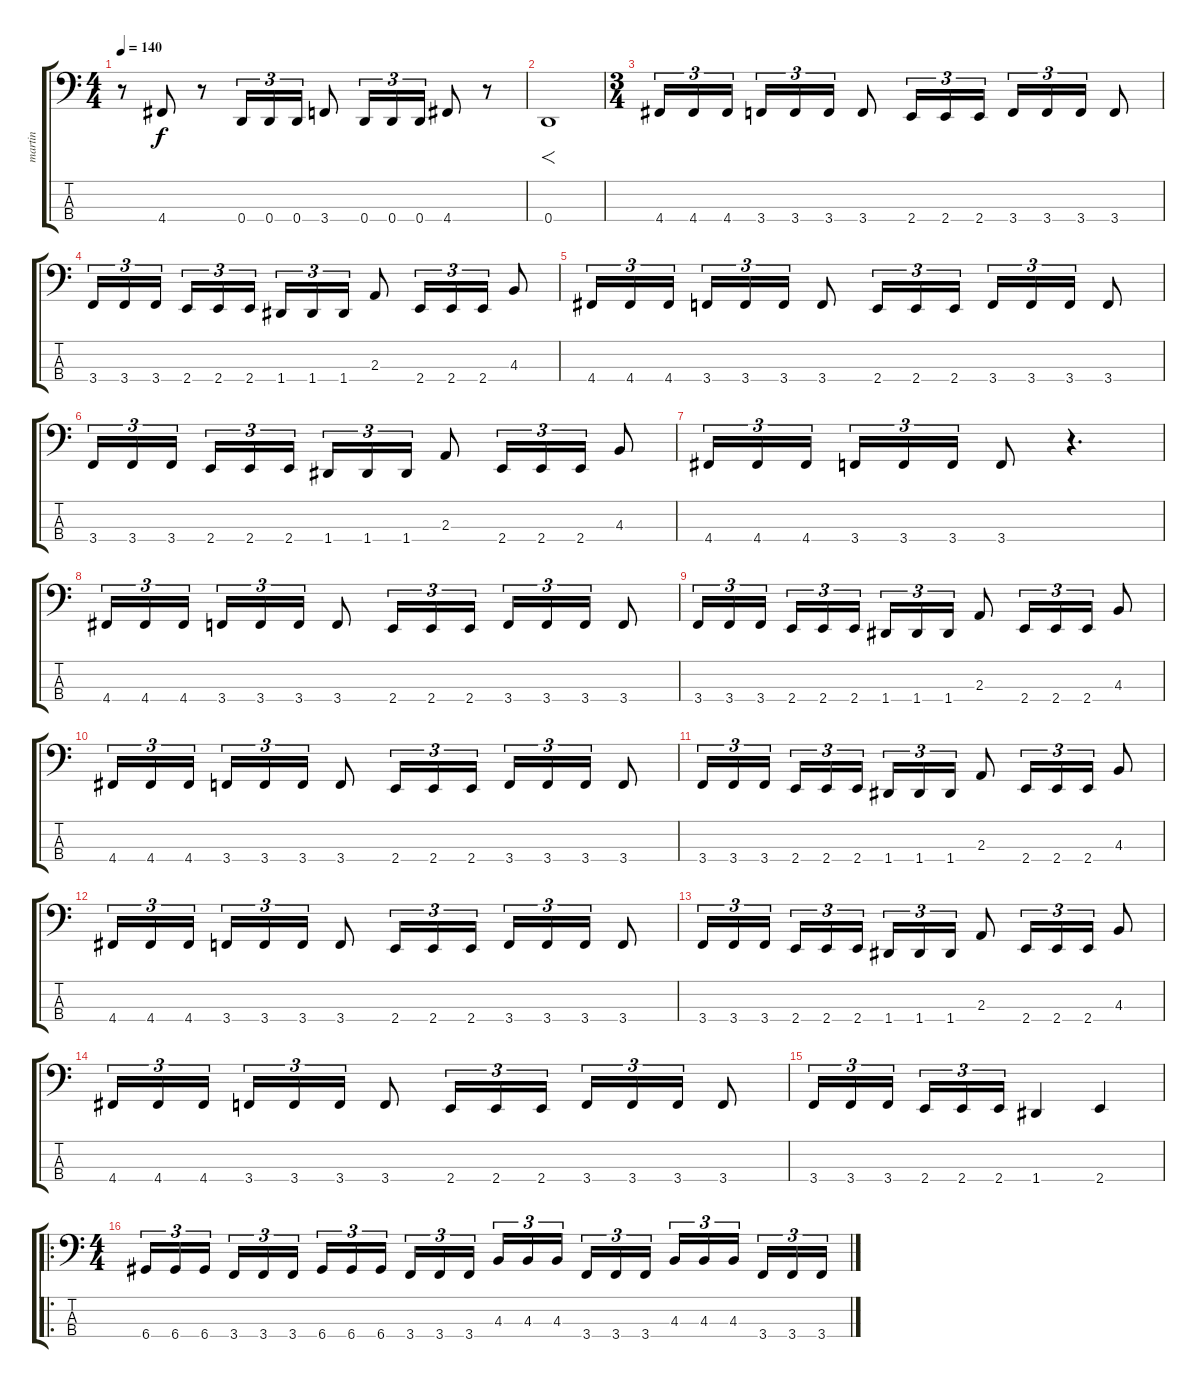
\track ("martin" "martin") {instrument electricbasspick}
\staff {score tabs}
\tuning (F2 C2 G1 D1) {hide}
\ts (4 4)
\tempo 140
\clef f4
\ks c
r.8{dy f} 4.4.8 r.8 0.4.16{tu (3 2)} 0.4.16{tu (3 2)} 0.4.16{tu (3 2)} 3.4.8 0.4.16{tu (3 2)} 0.4.16{tu (3 2)} 0.4.16{tu (3 2)} 4.4.8 r.8 |
0.4.1{f} |
\ts (3 4)
\section ("" "")
4.4.16{tu (3 2)} 4.4.16{tu (3 2)} 4.4.16{tu (3 2)} 3.4.16{tu (3 2)} 3.4.16{tu (3 2)} 3.4.16{tu (3 2)} 3.4.8 2.4.16{tu (3 2)} 2.4.16{tu (3 2)} 2.4.16{tu (3 2)} 3.4.16{tu (3 2)} 3.4.16{tu (3 2)} 3.4.16{tu (3 2)} 3.4.8 |
3.4.16{tu (3 2)} 3.4.16{tu (3 2)} 3.4.16{tu (3 2)} 2.4.16{tu (3 2)} 2.4.16{tu (3 2)} 2.4.16{tu (3 2)} 1.4.16{tu (3 2)} 1.4.16{tu (3 2)} 1.4.16{tu (3 2)} 2.3.8 2.4.16{tu (3 2)} 2.4.16{tu (3 2)} 2.4.16{tu (3 2)} 4.3.8 |
4.4.16{tu (3 2)} 4.4.16{tu (3 2)} 4.4.16{tu (3 2)} 3.4.16{tu (3 2)} 3.4.16{tu (3 2)} 3.4.16{tu (3 2)} 3.4.8 2.4.16{tu (3 2)} 2.4.16{tu (3 2)} 2.4.16{tu (3 2)} 3.4.16{tu (3 2)} 3.4.16{tu (3 2)} 3.4.16{tu (3 2)} 3.4.8 |
3.4.16{tu (3 2)} 3.4.16{tu (3 2)} 3.4.16{tu (3 2)} 2.4.16{tu (3 2)} 2.4.16{tu (3 2)} 2.4.16{tu (3 2)} 1.4.16{tu (3 2)} 1.4.16{tu (3 2)} 1.4.16{tu (3 2)} 2.3.8 2.4.16{tu (3 2)} 2.4.16{tu (3 2)} 2.4.16{tu (3 2)} 4.3.8 |
4.4.16{tu (3 2)} 4.4.16{tu (3 2)} 4.4.16{tu (3 2)} 3.4.16{tu (3 2)} 3.4.16{tu (3 2)} 3.4.16{tu (3 2)} 3.4.8 r.4{d} |
4.4.16{tu (3 2)} 4.4.16{tu (3 2)} 4.4.16{tu (3 2)} 3.4.16{tu (3 2)} 3.4.16{tu (3 2)} 3.4.16{tu (3 2)} 3.4.8 2.4.16{tu (3 2)} 2.4.16{tu (3 2)} 2.4.16{tu (3 2)} 3.4.16{tu (3 2)} 3.4.16{tu (3 2)} 3.4.16{tu (3 2)} 3.4.8 |
3.4.16{tu (3 2)} 3.4.16{tu (3 2)} 3.4.16{tu (3 2)} 2.4.16{tu (3 2)} 2.4.16{tu (3 2)} 2.4.16{tu (3 2)} 1.4.16{tu (3 2)} 1.4.16{tu (3 2)} 1.4.16{tu (3 2)} 2.3.8 2.4.16{tu (3 2)} 2.4.16{tu (3 2)} 2.4.16{tu (3 2)} 4.3.8 |
4.4.16{tu (3 2)} 4.4.16{tu (3 2)} 4.4.16{tu (3 2)} 3.4.16{tu (3 2)} 3.4.16{tu (3 2)} 3.4.16{tu (3 2)} 3.4.8 2.4.16{tu (3 2)} 2.4.16{tu (3 2)} 2.4.16{tu (3 2)} 3.4.16{tu (3 2)} 3.4.16{tu (3 2)} 3.4.16{tu (3 2)} 3.4.8 |
3.4.16{tu (3 2)} 3.4.16{tu (3 2)} 3.4.16{tu (3 2)} 2.4.16{tu (3 2)} 2.4.16{tu (3 2)} 2.4.16{tu (3 2)} 1.4.16{tu (3 2)} 1.4.16{tu (3 2)} 1.4.16{tu (3 2)} 2.3.8 2.4.16{tu (3 2)} 2.4.16{tu (3 2)} 2.4.16{tu (3 2)} 4.3.8 |
4.4.16{tu (3 2)} 4.4.16{tu (3 2)} 4.4.16{tu (3 2)} 3.4.16{tu (3 2)} 3.4.16{tu (3 2)} 3.4.16{tu (3 2)} 3.4.8 2.4.16{tu (3 2)} 2.4.16{tu (3 2)} 2.4.16{tu (3 2)} 3.4.16{tu (3 2)} 3.4.16{tu (3 2)} 3.4.16{tu (3 2)} 3.4.8 |
3.4.16{tu (3 2)} 3.4.16{tu (3 2)} 3.4.16{tu (3 2)} 2.4.16{tu (3 2)} 2.4.16{tu (3 2)} 2.4.16{tu (3 2)} 1.4.16{tu (3 2)} 1.4.16{tu (3 2)} 1.4.16{tu (3 2)} 2.3.8 2.4.16{tu (3 2)} 2.4.16{tu (3 2)} 2.4.16{tu (3 2)} 4.3.8 |
4.4.16{tu (3 2)} 4.4.16{tu (3 2)} 4.4.16{tu (3 2)} 3.4.16{tu (3 2)} 3.4.16{tu (3 2)} 3.4.16{tu (3 2)} 3.4.8 2.4.16{tu (3 2)} 2.4.16{tu (3 2)} 2.4.16{tu (3 2)} 3.4.16{tu (3 2)} 3.4.16{tu (3 2)} 3.4.16{tu (3 2)} 3.4.8 |
3.4.16{tu (3 2)} 3.4.16{tu (3 2)} 3.4.16{tu (3 2)} 2.4.16{tu (3 2)} 2.4.16{tu (3 2)} 2.4.16{tu (3 2)} 1.4.4 2.4.4 |
\ro
\ts (4 4)
\section ("" "")
6.4.16{tu (3 2)} 6.4.16{tu (3 2)} 6.4.16{tu (3 2)} 3.4.16{tu (3 2)} 3.4.16{tu (3 2)} 3.4.16{tu (3 2)} 6.4.16{tu (3 2)} 6.4.16{tu (3 2)} 6.4.16{tu (3 2)} 3.4.16{tu (3 2)} 3.4.16{tu (3 2)} 3.4.16{tu (3 2)} 4.3.16{tu (3 2)} 4.3.16{tu (3 2)} 4.3.16{tu (3 2)} 3.4.16{tu (3 2)} 3.4.16{tu (3 2)} 3.4.16{tu (3 2)} 4.3.16{tu (3 2)} 4.3.16{tu (3 2)} 4.3.16{tu (3 2)} 3.4.16{tu (3 2)} 3.4.16{tu (3 2)} 3.4.16{tu (3 2)}
